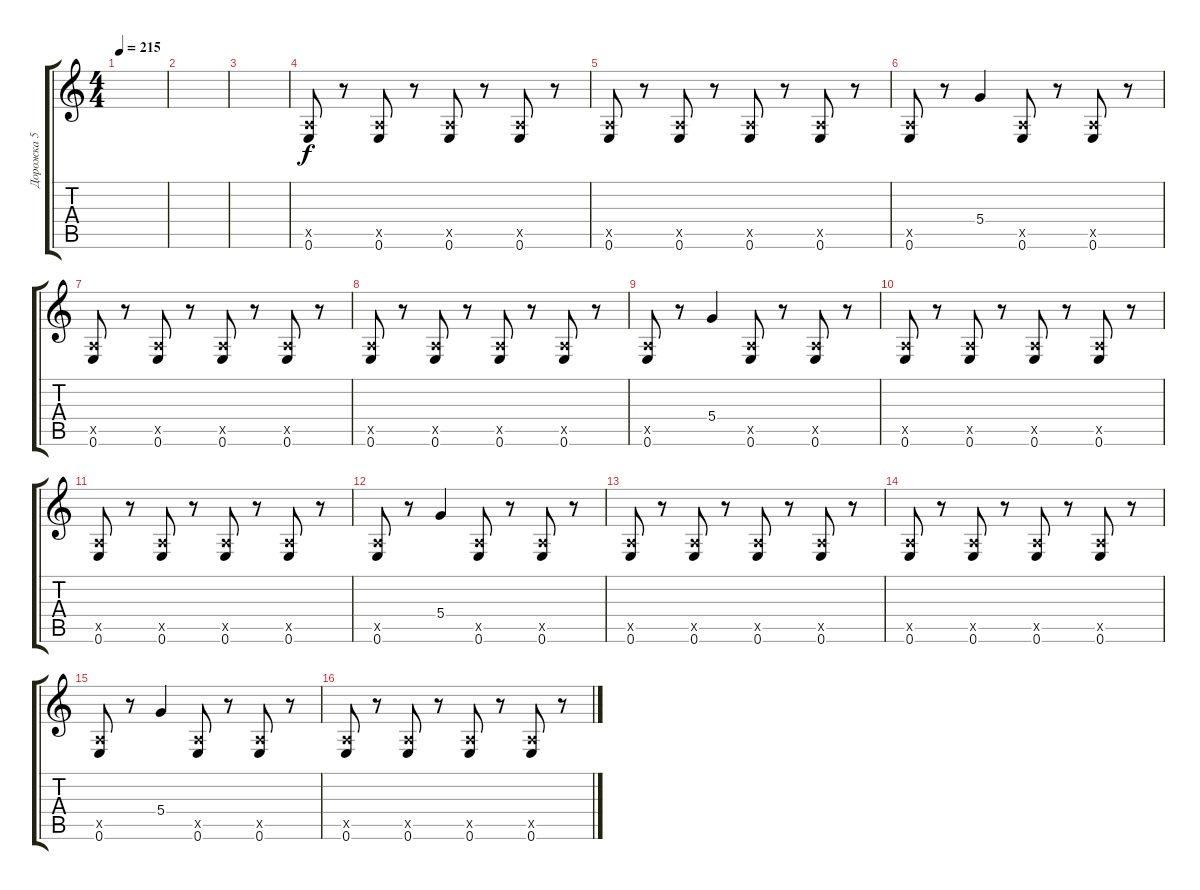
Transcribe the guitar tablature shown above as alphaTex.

\track ("Дорожка 5" "Дорожка 5") {instrument electricguitarclean}
\staff {score tabs}
\tuning (E4 B3 G3 D3 A2 E2) {hide}
\ts (4 4)
\tempo 215
\clef g2
\ks c
|
|
|
(0.5{x} 0.6).8 r.8 (0.5{x} 0.6).8 r.8 (0.5{x} 0.6).8 r.8 (0.5{x} 0.6).8 r.8 |
(0.5{x} 0.6).8 r.8 (0.5{x} 0.6).8 r.8 (0.5{x} 0.6).8 r.8 (0.5{x} 0.6).8 r.8 |
(0.5{x} 0.6).8 r.8 5.4.4 (0.5{x} 0.6).8 r.8 (0.5{x} 0.6).8 r.8 |
(0.5{x} 0.6).8 r.8 (0.5{x} 0.6).8 r.8 (0.5{x} 0.6).8 r.8 (0.5{x} 0.6).8 r.8 |
(0.5{x} 0.6).8 r.8 (0.5{x} 0.6).8 r.8 (0.5{x} 0.6).8 r.8 (0.5{x} 0.6).8 r.8 |
(0.5{x} 0.6).8 r.8 5.4.4 (0.5{x} 0.6).8 r.8 (0.5{x} 0.6).8 r.8 |
(0.5{x} 0.6).8 r.8 (0.5{x} 0.6).8 r.8 (0.5{x} 0.6).8 r.8 (0.5{x} 0.6).8 r.8 |
(0.5{x} 0.6).8 r.8 (0.5{x} 0.6).8 r.8 (0.5{x} 0.6).8 r.8 (0.5{x} 0.6).8 r.8 |
(0.5{x} 0.6).8 r.8 5.4.4 (0.5{x} 0.6).8 r.8 (0.5{x} 0.6).8 r.8 |
(0.5{x} 0.6).8 r.8 (0.5{x} 0.6).8 r.8 (0.5{x} 0.6).8 r.8 (0.5{x} 0.6).8 r.8 |
(0.5{x} 0.6).8 r.8 (0.5{x} 0.6).8 r.8 (0.5{x} 0.6).8 r.8 (0.5{x} 0.6).8 r.8 |
(0.5{x} 0.6).8 r.8 5.4.4 (0.5{x} 0.6).8 r.8 (0.5{x} 0.6).8 r.8 |
(0.5{x} 0.6).8 r.8 (0.5{x} 0.6).8 r.8 (0.5{x} 0.6).8 r.8 (0.5{x} 0.6).8 r.8
